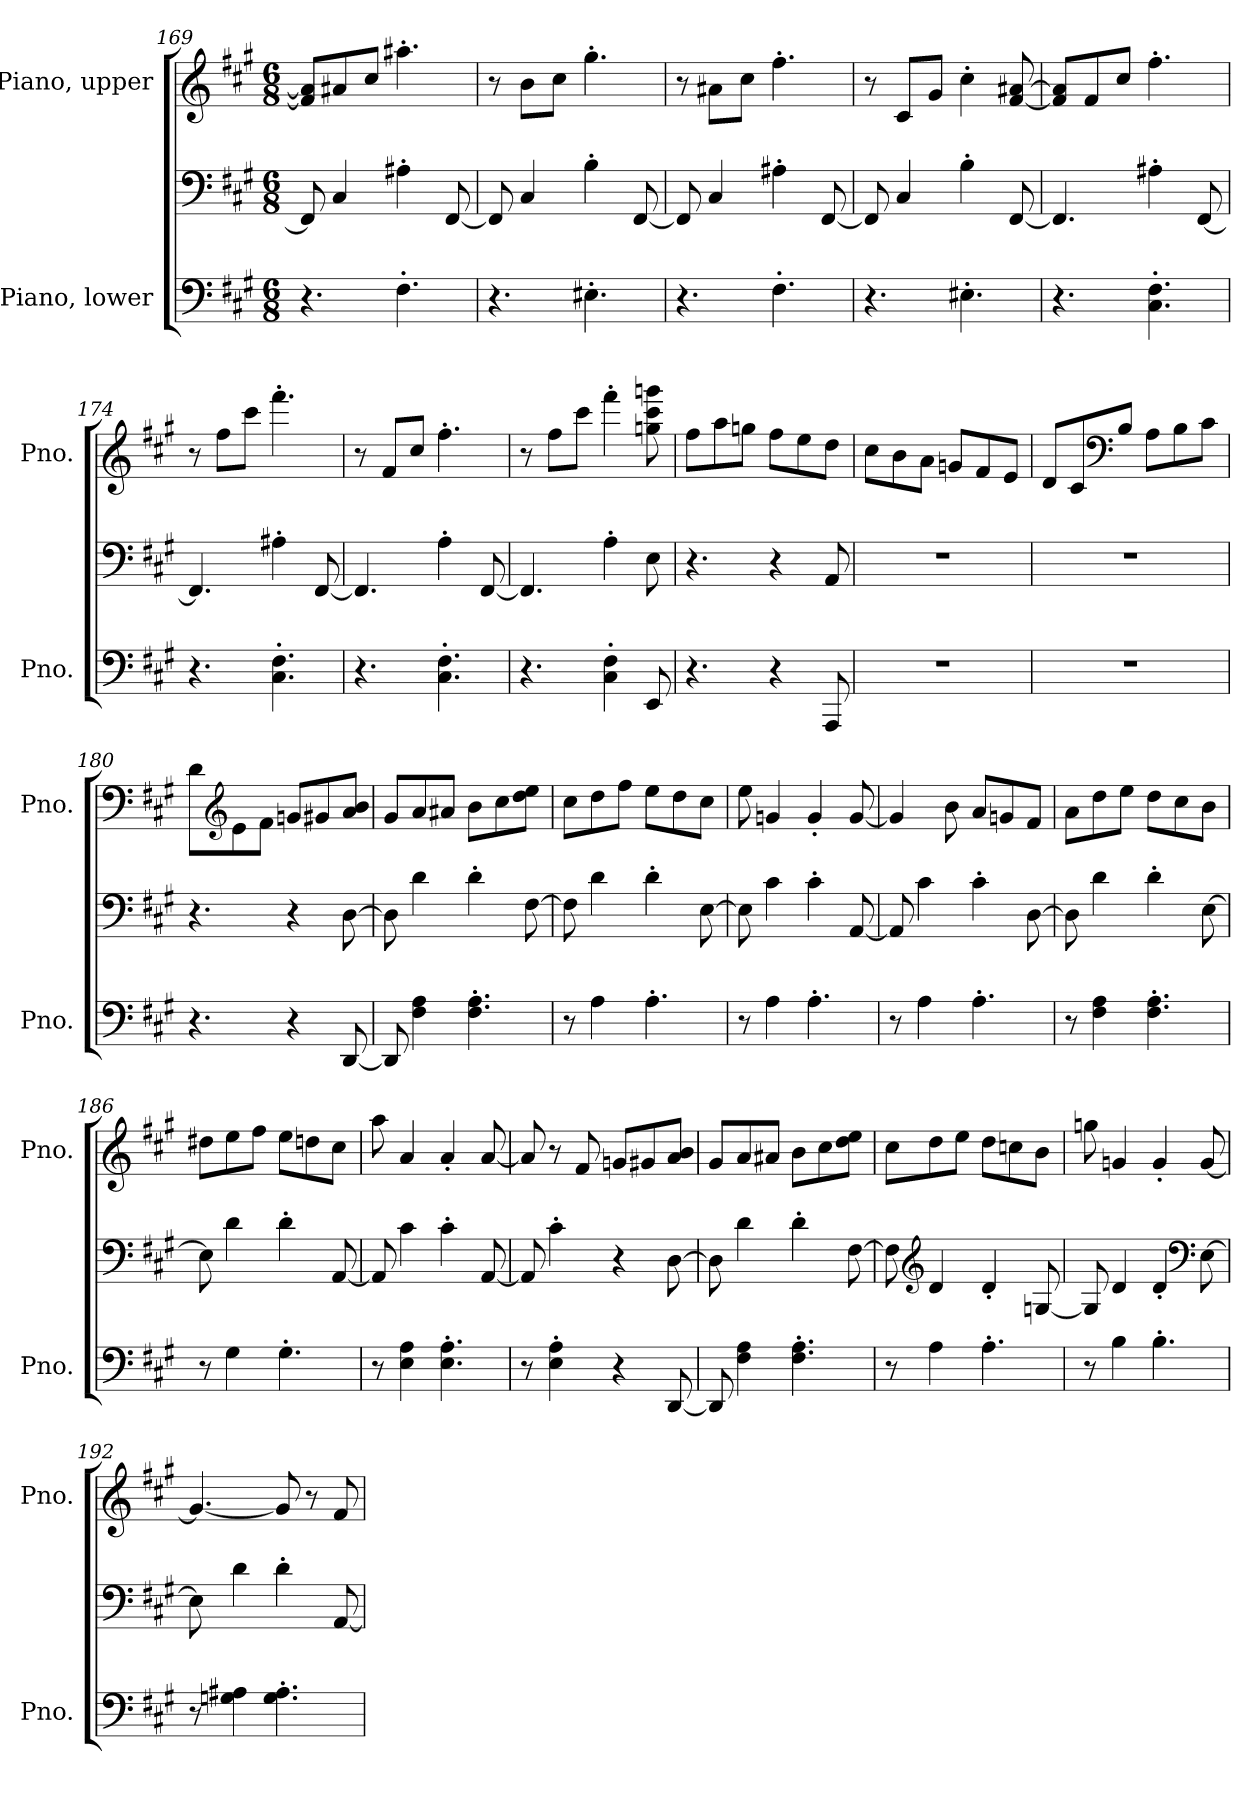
**kern	**kern	**kern
*part2	*part2	*part1
*staff3	*staff2	*staff1
*I"Piano, lower	*	*I"Piano, upper
*I'Pno.	*	*I'Pno.
*clefF4	*clefF4	*clefG2
*k[f#c#g#]	*k[f#c#g#]	*k[f#c#g#]
*M6/8	*M6/8	*M6/8
=169	=169	=169
4.r	8FF#/]	8f#/] 8a#/]L
.	4C#/	8a#X/
.	.	8cc#/J
4.F#'\	4A#X'\	4.aa#X'\
.	[8FF#/	.
=170	=170	=170
4.r	8FF#/]	8r
.	4C#/	8b\L
.	.	8cc#\J
4.E#X'\	4B'\	4.gg#'\
.	[8FF#/	.
=171	=171	=171
4.r	8FF#/]	8r
.	4C#/	8a#X\L
.	.	8cc#\J
4.F#'\	4A#X'\	4.ff#'\
.	[8FF#/	.
=172	=172	=172
4.r	8FF#/]	8r
.	4C#/	8c#/L
.	.	8g#/J
4.E#X'\	4B'\	4cc#'\
.	[8FF#/	[8f#/ [8a#X/
!!LO:LB:g=z
=173	=173	=173
4.r	4.FF#/]	8f#/] 8a#/]L
.	.	8f#/
.	.	8cc#/J
4.C#\' 4.F#\'	4A#X'\	4.ff#'\
.	[8FF#/	.
=174	=174	=174
4.r	4.FF#/]	8r
.	.	8ff#\L
.	.	8ccc#\J
4.C#\' 4.F#\'	4A#X'\	4.fff#'\
.	[8FF#/	.
=175	=175	=175
4.r	4.FF#/]	8r
.	.	8f#/L
.	.	8cc#/J
4.C#\' 4.F#\'	4A'\	4.ff#'\
.	[8FF#/	.
=176	=176	=176
4.r	4.FF#/]	8r
.	.	8ff#\L
.	.	8ccc#\J
4C#\' 4F#\'	4A'\	4fff#'\
8EE/	8E\	8ggn\ 8ccc#\ 8gggn\
=177	=177	=177
4.r	4.r	8ff#\L
.	.	8aa\
.	.	8ggn\J
4r	4r	8ff#\L
.	.	8ee\
8AAA/	8AA/	8dd\J
!!LO:LB:g=z
=178	=178	=178
2.r	2.r	8cc#\L
.	.	8b\
.	.	8a\J
.	.	8gn/L
.	.	8f#/
.	.	8e/J
=179	=179	=179
2.r	2.r	8d/L
.	.	8c#/
*	*	*clefF4
.	.	8B/J
.	.	8A\L
.	.	8B\
.	.	8c#\J
=180	=180	=180
4.r	4.r	8d\L
*	*	*clefG2
.	.	8e\
.	.	8f#\J
4r	4r	8gn/L
.	.	8g#X/
[8DD/	[8D\	8a/ 8b/J
=181	=181	=181
8DD/]	8D\]	8g#/L
4F#\ 4A\	4d\	8a/
.	.	8a#X/J
4.F#\' 4.A\'	4d'\	8b\L
.	.	8cc#\
.	[8F#\	8dd\ 8ee\J
=182	=182	=182
8r	8F#\]	8cc#\L
4A\	4d\	8dd\
.	.	8ff#\J
4.A'\	4d'\	8ee\L
.	.	8dd\
.	[8E\	8cc#\J
!!LO:PB:g=z
=183	=183	=183
8r	8E\]	8ee\
4A\	4c#\	4gn/
4.A'\	4c#'\	4g'/
.	[8AA/	[8g/
=184	=184	=184
8r	8AA/]	4g/]
4A\	4c#\	.
.	.	8b\
4.A'\	4c#'\	8a/L
.	.	8gn/
.	[8D\	8f#/J
=185	=185	=185
8r	8D\]	8a\L
4F#\ 4A\	4d\	8dd\
.	.	8ee\J
4.F#\' 4.A\'	4d'\	8dd\L
.	.	8cc#\
.	[8E\	8b\J
=186	=186	=186
8r	8E\]	8dd#X\L
4G#\	4d\	8ee\
.	.	8ff#\J
4.G#'\	4d'\	8ee\L
.	.	8ddn\
.	[8AA/	8cc#\J
=187	=187	=187
8r	8AA/]	8aa\
4E\ 4A\	4c#\	4a/
4.E\' 4.A\'	4c#'\	4a'/
.	[8AA/	[8a/
!!LO:LB:g=z
=188	=188	=188
8r	8AA/]	8a/]
4E\' 4A\'	4c#'\	8r
.	.	8f#/
4r	4r	8gn/L
.	.	8g#X/
[8DD/	[8D\	8a/ 8b/J
=189	=189	=189
8DD/]	8D\]	8g#/L
4F#\ 4A\	4d\	8a/
.	.	8a#X/J
4.F#\' 4.A\'	4d'\	8b\L
.	.	8cc#\
.	[8F#\	8dd\ 8ee\J
=190	=190	=190
8r	8F#\]	8cc#\L
*	*clefG2	*
4A\	4d/	8dd\
.	.	8ee\J
4.A'\	4d'/	8dd\L
.	.	8ccn\
.	[8Gn/	8b\J
=191	=191	=191
8r	8G/]	8ggn\
4B\	4d/	4gn/
4.B'\	4d'/	4g'/
*	*clefF4	*
.	[8E\	[8g/
!!LO:LB:g=z
=192	=192	=192
8r	8E\]	4.g/_
4Gn\ 4A#X\	4d\	.
4.G\' 4.A#\'	4d'\	8g/]
.	.	8r
.	[8AA/	8f#/
=	=	=
*-	*-	*-
